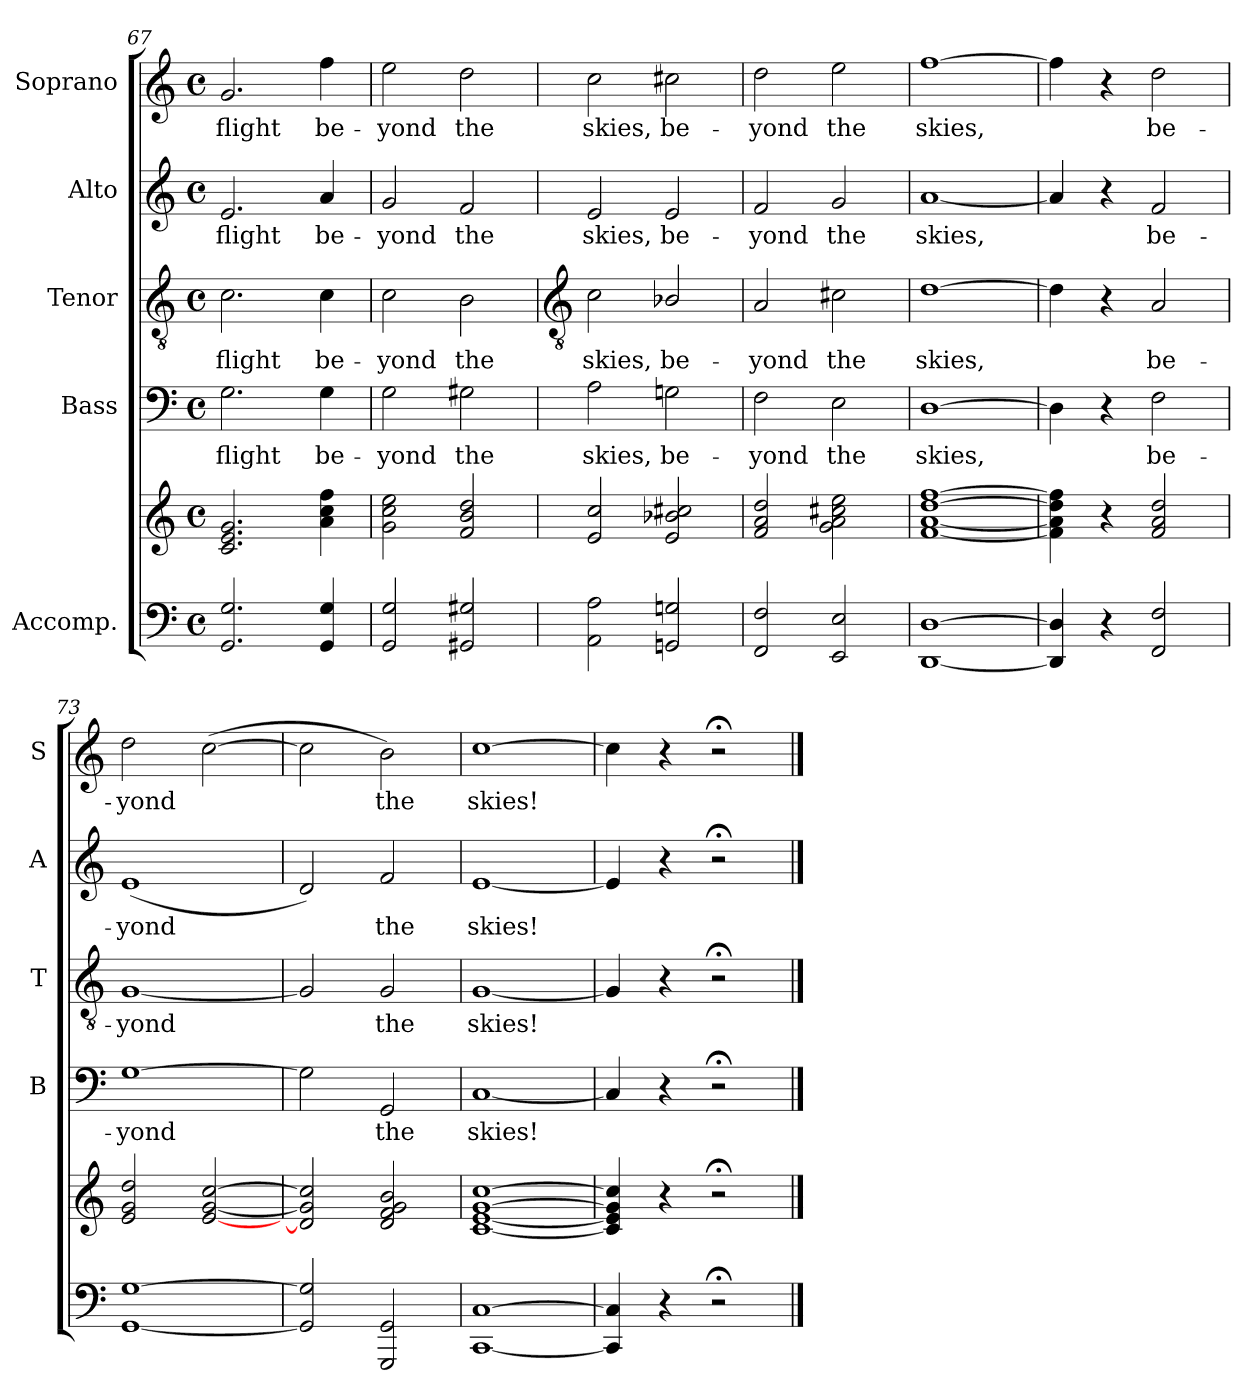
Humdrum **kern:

**kern	**kern	**kern	**text	**kern	**text	**kern	**text	**kern	**text
*part5	*part5	*part4	*part4	*part3	*part3	*part2	*part2	*part1	*part1
*staff6	*staff5	*staff4	*staff4	*staff3	*staff3	*staff2	*staff2	*staff1	*staff1
*I"Accomp.	*	*I"Bass	*	*I"Tenor	*	*I"Alto	*	*I"Soprano	*
*	*	*I'B	*	*I'T	*	*I'A	*	*I'S	*
*clefF4	*clefG2	*clefF4	*	*clefGv2	*	*clefG2	*	*clefG2	*
*k[]	*k[]	*k[]	*	*k[]	*	*k[]	*	*k[]	*
*C:	*C:	*C:	*	*C:	*	*C:	*	*C:	*
*M4/4	*M4/4	*M4/4	*	*M4/4	*	*M4/4	*	*M4/4	*
*met(c)	*met(c)	*met(c)	*	*met(c)	*	*met(c)	*	*met(c)	*
=67	=67	=67	=67	=67	=67	=67	=67	=67	=67
!	!	!	!LO:LY:b	!	!LO:LY:b	!	!LO:LY:b	!	!LO:LY:b
2.GG 2.G	2.c 2.e 2.g	2.G	flight	2.c	flight	2.e	flight	2.g	flight
!	!	!	!LO:LY:b	!	!LO:LY:b	!	!LO:LY:b	!	!LO:LY:b
4GG 4G	4a 4cc 4ff	4G	be-	4c	be-	4a	be-	4ff	be-
=68	=68	=68	=68	=68	=68	=68	=68	=68	=68
!	!	!	!LO:LY:b	!	!LO:LY:b	!	!LO:LY:b	!	!LO:LY:b
2GG 2G	2g 2cc 2ee	2G	-yond	2c	-yond	2g	-yond	2ee	-yond
!	!	!	!LO:LY:b	!	!LO:LY:b	!	!LO:LY:b	!	!LO:LY:b
2GG#X 2G#X	2f 2b 2dd	2G#X	the	2B	the	2f	the	2dd	the
!!LO:LB:g=z
=69	=69	=69	=69	=69	=69	=69	=69	=69	=69
*	*	*	*	*clefGv2	*	*	*	*	*
!	!	!	!LO:LY:b	!	!LO:LY:b	!	!LO:LY:b	!	!LO:LY:b
2AA 2A	2e 2cc	2A	skies,	2c	skies,	2e	skies,	2cc	skies,
!	!	!	!LO:LY:b	!	!LO:LY:b	!	!LO:LY:b	!	!LO:LY:b
2GGn 2Gn	2e 2b-X 2cc#X	2Gn	be-	2B-X/	be-	2e	be-	2cc#X	be-
=70	=70	=70	=70	=70	=70	=70	=70	=70	=70
!	!	!	!LO:LY:b	!	!LO:LY:b	!	!LO:LY:b	!	!LO:LY:b
2FF 2F	2f 2a 2dd	2F	-yond	2A	-yond	2f	-yond	2dd	-yond
!	!	!	!LO:LY:b	!	!LO:LY:b	!	!LO:LY:b	!	!LO:LY:b
2EE 2E	2g 2a 2cc#X 2ee	2E	the	2c#X	the	2g	the	2ee	the
=71	=71	=71	=71	=71	=71	=71	=71	=71	=71
!	!	!	!LO:LY:b	!	!LO:LY:b	!	!LO:LY:b	!	!LO:LY:b
[1DD [1D	[1f [1a [1dd [1ff	[1D	skies,	[1d	skies,	[1a	skies,	[1ff	skies,
=72	=72	=72	=72	=72	=72	=72	=72	=72	=72
4DD] 4D]	4f] 4a] 4dd] 4ff]	4D]	.	4d]	.	4a]	.	4ff]	.
4r	4r	4r	.	4r	.	4r	.	4r	.
!	!	!	!LO:LY:b	!	!LO:LY:b	!	!LO:LY:b	!	!LO:LY:b
2FF 2F	2f 2a 2dd	2F	be-	2A	be-	2f	be-	2dd	be-
=73	=73	=73	=73	=73	=73	=73	=73	=73	=73
!	!	!	!LO:LY:b	!	!LO:LY:b	!	!LO:LY:b	!	!LO:LY:b
[1GG [1G	2e 2g 2dd	[1G	-yond	[1G	-yond	(<1e	-yond	2dd	-yond
.	[2e [2g [2cc	.	.	.	.	.	.	(>[2cc	.
=74	=74	=74	=74	=74	=74	=74	=74	=74	=74
2GG] 2G]	2d] 2g] 2cc]	2G]	.	2G]	.	2d)	.	2cc]	.
!	!	!	!LO:LY:b	!	!LO:LY:b	!	!LO:LY:b	!	!LO:LY:b
2GGG 2GG	2d 2f 2g 2b	2GG	the	2G	the	2f	the	2b)	the
=75	=75	=75	=75	=75	=75	=75	=75	=75	=75
!	!	!	!LO:LY:b	!	!LO:LY:b	!	!LO:LY:b	!	!LO:LY:b
[1CC [1C	[1c [1e [1g [1cc	[1C	skies!	[1G	skies!	[1e	skies!	[1cc	skies!
=76	=76	=76	=76	=76	=76	=76	=76	=76	=76
4CC] 4C]	4c] 4e] 4g] 4cc]	4C]	.	4G]	.	4e]	.	4cc]	.
4r	4r	4r	.	4r	.	4r	.	4r	.
2r;<	2r;<	2r;<	.	2r;<	.	2r;<	.	2r;<	.
==	==	==	==	==	==	==	==	==	==
*-	*-	*-	*-	*-	*-	*-	*-	*-	*-
